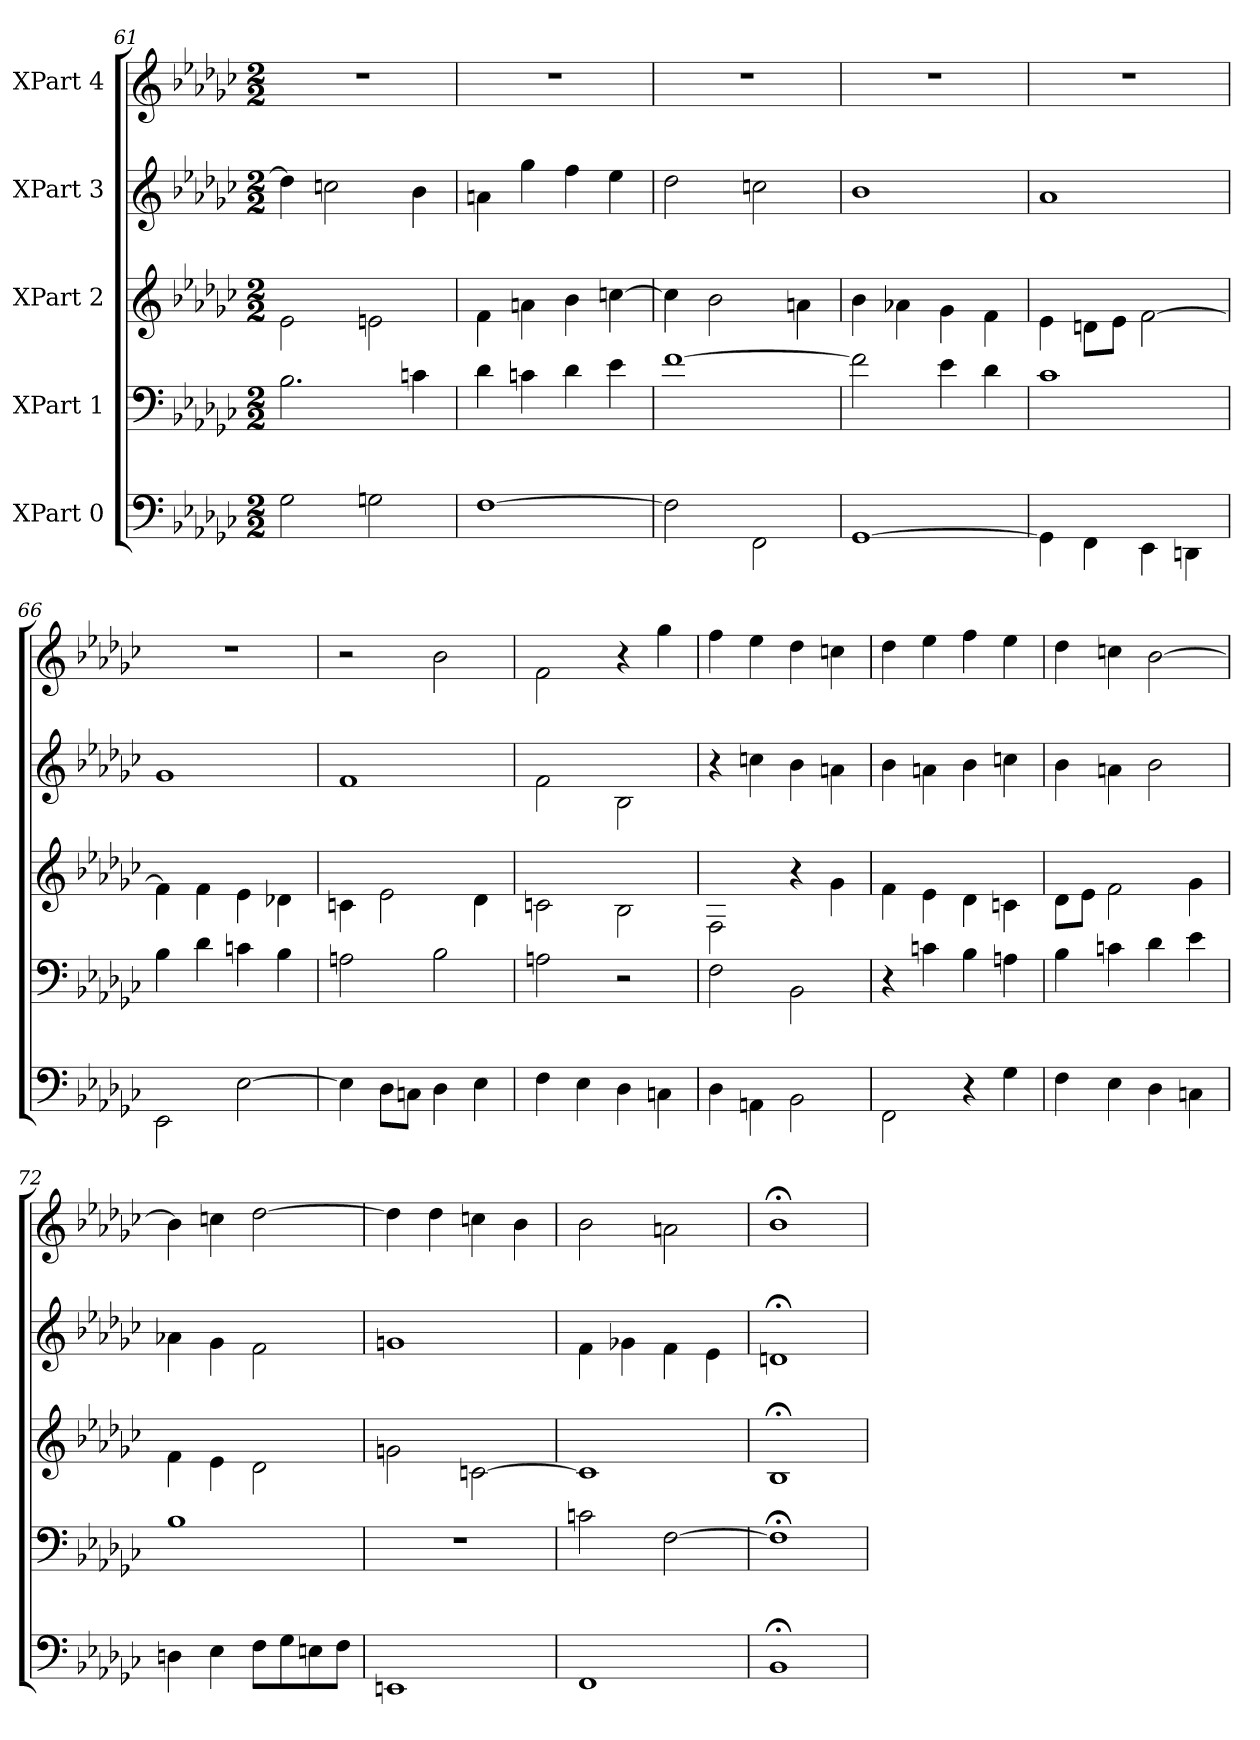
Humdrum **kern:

**kern	**kern	**kern	**kern	**kern
*part5	*part4	*part3	*part2	*part1
*staff5	*staff4	*staff3	*staff2	*staff1
*I"XPart 0	*I"XPart 1	*I"XPart 2	*I"XPart 3	*I"XPart 4
*clefF4	*clefF4	*clefG2	*clefG2	*clefG2
*k[b-e-a-d-g-c-]	*k[b-e-a-d-g-c-]	*k[b-e-a-d-g-c-]	*k[b-e-a-d-g-c-]	*k[b-e-a-d-g-c-]
*M2/2	*M2/2	*M2/2	*M2/2	*M2/2
=61	=61	=61	=61	=61
2G-\	2.B-\	2e-\	4dd-\]	1r
.	.	.	2ccn\	.
2Gn\	.	2en\	.	.
.	4cn\	.	4b-\	.
=62	=62	=62	=62	=62
[1F\	4d-\	4f\	4an\	1r
.	4cn\	4an\	4gg-\	.
.	4d-\	4b-\	4ff\	.
.	4e-\	[4ccn\	4ee-\	.
=63	=63	=63	=63	=63
2F\]	[1f\	4ccn\]	2dd-\	1r
.	.	2b-\	.	.
2FF\	.	.	2ccn\	.
.	.	4an\	.	.
=64	=64	=64	=64	=64
[1GG-\	2f\]	4b-\	1b-\	1r
.	.	4a-X\	.	.
.	4e-\	4g-\	.	.
.	4d-\	4f\	.	.
=65	=65	=65	=65	=65
4GG-\]	1c-\	4e-\	1a-\	1r
4FF\	.	8dn\L	.	.
.	.	8e-\J	.	.
4EE-\	.	[2f\	.	.
4DDn\	.	.	.	.
=66	=66	=66	=66	=66
2EE-\	4B-\	4f\]	1g-\	1r
.	4d-\	4f\	.	.
[2E-\	4cn\	4e-\	.	.
.	4B-\	4d-X\	.	.
=67	=67	=67	=67	=67
4E-\]	2An\	4cn\	1f\	2r
8D-\L	.	2e-\	.	.
8Cn\J	.	.	.	.
4D-\	2B-\	.	.	2b-\
4E-\	.	4d-\	.	.
=68	=68	=68	=68	=68
4F\	2An\	2cn\	2f\	2f\
4E-\	.	.	.	.
4D-\	2r	2B-\	2B-\	4r
4Cn\	.	.	.	4gg-\
=69	=69	=69	=69	=69
4D-\	2F\	2F\	4r	4ff\
4AAn\	.	.	4ccn\	4ee-\
2BB-\	2BB-\	4r	4b-\	4dd-\
.	.	4g-\	4an\	4ccn\
=70	=70	=70	=70	=70
2FF\	4r	4f\	4b-\	4dd-\
.	4cn\	4e-\	4an\	4ee-\
4r	4B-\	4d-\	4b-\	4ff\
4G-\	4An\	4cn\	4ccn\	4ee-\
=71	=71	=71	=71	=71
4F\	4B-\	8d-\L	4b-\	4dd-\
.	.	8e-\J	.	.
4E-\	4cn\	2f\	4an\	4ccn\
4D-\	4d-\	.	2b-\	[2b-\
4Cn\	4e-\	4g-\	.	.
=72	=72	=72	=72	=72
4Dn\	1B-\	4f\	4a-X\	4b-\]
4E-\	.	4e-\	4g-\	4ccn\
8F\L	.	2d-\	2f\	[2dd-\
8G-\	.	.	.	.
8En\	.	.	.	.
8F\J	.	.	.	.
=73	=73	=73	=73	=73
1EEn\	1r	2gn\	1gn\	4dd-\]
.	.	.	.	4dd-\
.	.	[2cn\	.	4ccn\
.	.	.	.	4b-\
=74	=74	=74	=74	=74
1FF\	2cn\	1cn\]	4f\	2b-\
.	.	.	4g-X\	.
.	[2F\	.	4f\	2an\
.	.	.	4e-\	.
=75	=75	=75	=75	=75
1BB-;<\	1F;<\]	1B-;<\	1dn;<\	1b-;<\
=	=	=	=	=
*-	*-	*-	*-	*-
